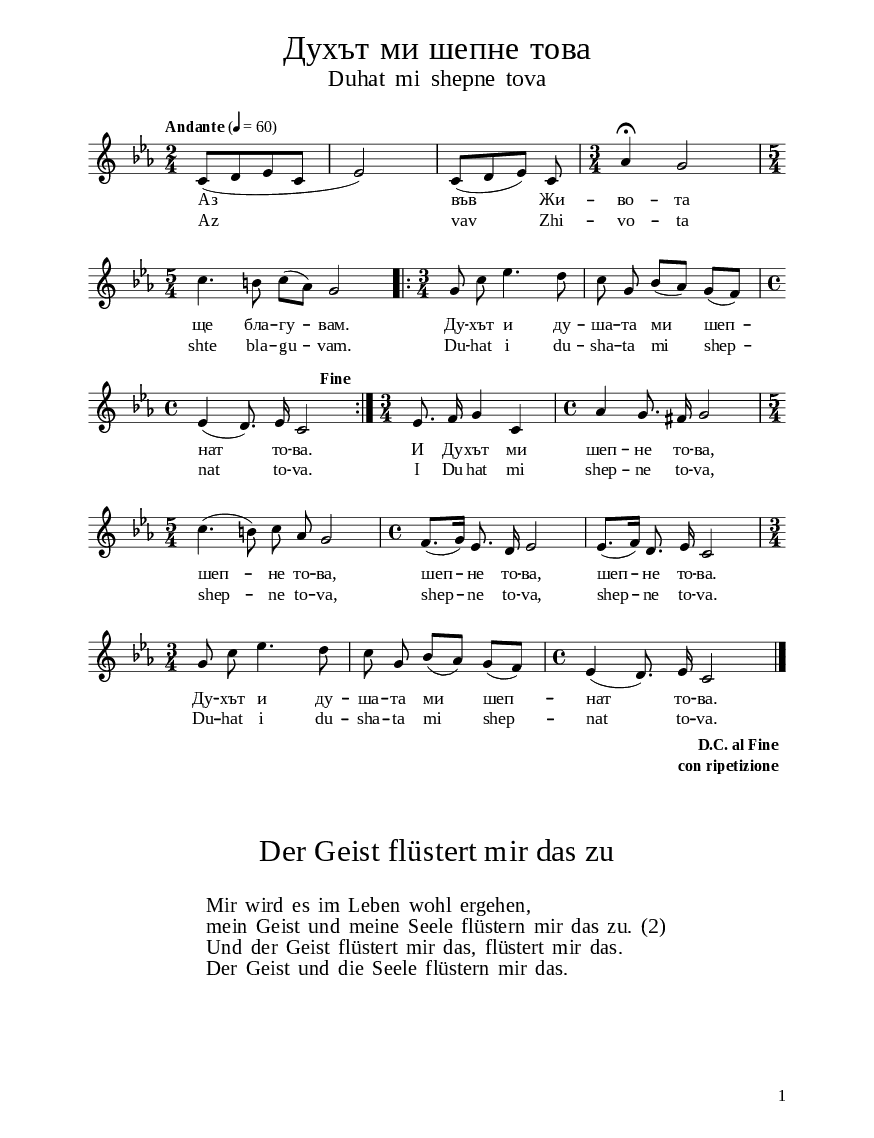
\version "2.20.0"

\paper {
  #(set-paper-size "a5")
}

\bookpart {
  \paper {
    print-all-headers = ##t
    print-page-number = ##t
    print-first-page-number = ##t

    % put page numbers on the bottom
    oddHeaderMarkup = \markup ""
    evenHeaderMarkup = \markup ""
    oddFooterMarkup = \markup
    \fill-line {
      ""
      \on-the-fly #print-page-number-check-first \fromproperty #'page:page-number-string
    }
    evenFooterMarkup = \markup
    \fill-line {
      \on-the-fly #print-page-number-check-first \fromproperty #'page:page-number-string
      ""
    }

    left-margin = 1.5\cm
    right-margin = 1.5\cm
    top-margin = 1.6\cm
    bottom-margin = 1.2\cm
    ragged-bottom = ##t % do not spread the staves to fill the whole vertical space

    % change lyrics and titles font (affects notes also)
    fonts =
    #(make-pango-font-tree
      "Times New Roman"
      "DejaVu Sans"
      "DejaVu Sans Mono"
      (/ (* staff-height pt) 3.6))

    % change distance between staves
    system-system-spacing =
    #'((basic-distance . 12)
       (minimum-distance . 6)
       (padding . 1)
       (stretchability . 12))
  }

  \header {
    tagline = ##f
  }

  \score{
    \layout {
      indent = 0.0\cm % remove first line indentation
      %ragged-last = ##t % do not spread last line to fill the whole space
      \context {
        \Score
        \omit BarNumber %remove bar numbers
      } % context

      \context {
        % change staff size
        \Staff
        fontSize = #+0 % affects notes size only
        \override StaffSymbol #'staff-space = #(magstep -3)
        \override StaffSymbol #'thickness = #0.5
        \override BarLine #'hair-thickness = #1
        %\override StaffSymbol #'ledger-line-thickness = #'(0 . 0)
      }

      \context {
        % adjust space between staff and lyrics and between the two lyric lines
        \Lyrics
        \override VerticalAxisGroup.nonstaff-relatedstaff-spacing = #'((basic-distance . 4.5))
        \override VerticalAxisGroup.nonstaff-nonstaff-spacing = #'((minimum-distance . 2))
      }
    } % layout

    \new Voice \absolute{
      \clef treble
      \key es \major
      \time 2/4
      \tempo \markup {
        % make tempo note smaller
        \concat {
          "Andante" \normal-text { " (" }
          \teeny \general-align #Y #DOWN \note #"4" #0.8
          \normal-text { " = 60)" }
        }
      }
      \autoBeamOff

      c'8 ( [ d'8 es'8 c'8 ] | es'2 ) | c'8 ( [ d'8 es'8] ) c'8 | \time 3/4  | as'4 ^\fermata g'2 | \time 5/4 \break 
    
      c''4. b'8 c''8 ( [ as'8 ) ] g'2 | \repeat volta 2 { \time 3/4 g'8 c''8 es''4. d''8 | c''8 g'8 bes'8 ( [ as'8 ) ] g'8 ( [ f'8 ) ] | \time 4/4 \break
    
      es'4 ( d'8. ) es'16 \tempo "      Fine" c'2 } \time 3/4 | es'8. f'16 g'4 c'4 | \time 4/4 | as'4 g'8. fis'16 g'2 | \time 5/4 \break
    
      c''4. ( b'8 ) c''8 as'8 g'2 | \time 4/4 | f'8. ( [ g'16 ) ] es'8. d'16 es'2 | es'8. ( [ f'16 ) ] d'8. es'16 c'2 | \time 3/4 \break
    
      g'8 c''8 es''4. d''8 | c''8 g'8 bes'8 ( [ as'8 ) ] g'8 ( [ f'8 ) ] | \time 4/4 | es'4 ( d'8. ) es'16 c'2  \bar "|."
    
    }

    \addlyrics {
      Аз     във   Жи --
      во -- та ще бла -- гу -- вам. Ду
      -- хът и ду -- ша -- та ми  шеп
      -- нат  то -- ва. И Ду -- хът
      ми шеп -- не то -- ва, шеп -- не
      то -- ва, шеп -- не то -- ва,
      шеп -- не то -- ва. Ду -- хът и
      ду -- ша -- та ми  шеп -- нат
      то -- ва.}
      \addlyrics {
        Az     vav   Zhi --
        vo -- ta shte bla -- gu -- vam. Du
        -- hat i du -- sha -- ta mi  shep
        -- nat  to -- va. I Du -- hat
        mi shep -- ne to -- va, shep -- ne
        to -- va, shep -- ne to -- va,
        shep -- ne to -- va. Du -- hat i
        du -- sha -- ta mi  shep -- nat
        to -- va.}

        \header {
          title = \markup \column \normal-text \fontsize #2.5 {
            \center-align
            \line { Духът ми шепне това }
            \vspace #-0.6
            \center-align
            \line \fontsize #-3 { Duhat mi shepne tova }
            \vspace #-0.8
            \center-align
            \line \fontsize #-3 { " " }
          }
        }

        \midi{}

      } % score

      \markup \halign #-12.4 \raise #3 \override #'(baseline-skip . 2) {
        \column  {
          \line \right-align {
            \bold  { "D.C. al Fine" }
          }
          \line \right-align {
            \bold  { "con ripetizione" }
          }
          \line { " " }
          \line { " " }
          \line { " " }
        }
      }


      % include foreign translation(s) of the song
      \version "2.22.0"

\markup \fill-line { \fontsize #6 "Der Geist flüstert mir das zu" }
\markup \null
\markup \null
\markup \fontsize #+2.5 {
  \hspace #10
  \override #'(baseline-skip . 2)

  \column {
    \line { " " }

\line { " " Mir wird es im Leben wohl ergehen, }

\line { " " mein Geist und meine Seele flüstern mir das zu. (2)}

\line { " " Und der Geist flüstert mir das, flüstert mir das.}

\line { " " Der Geist und die Seele flüstern mir das.}

  }
}


    } % bookpart
